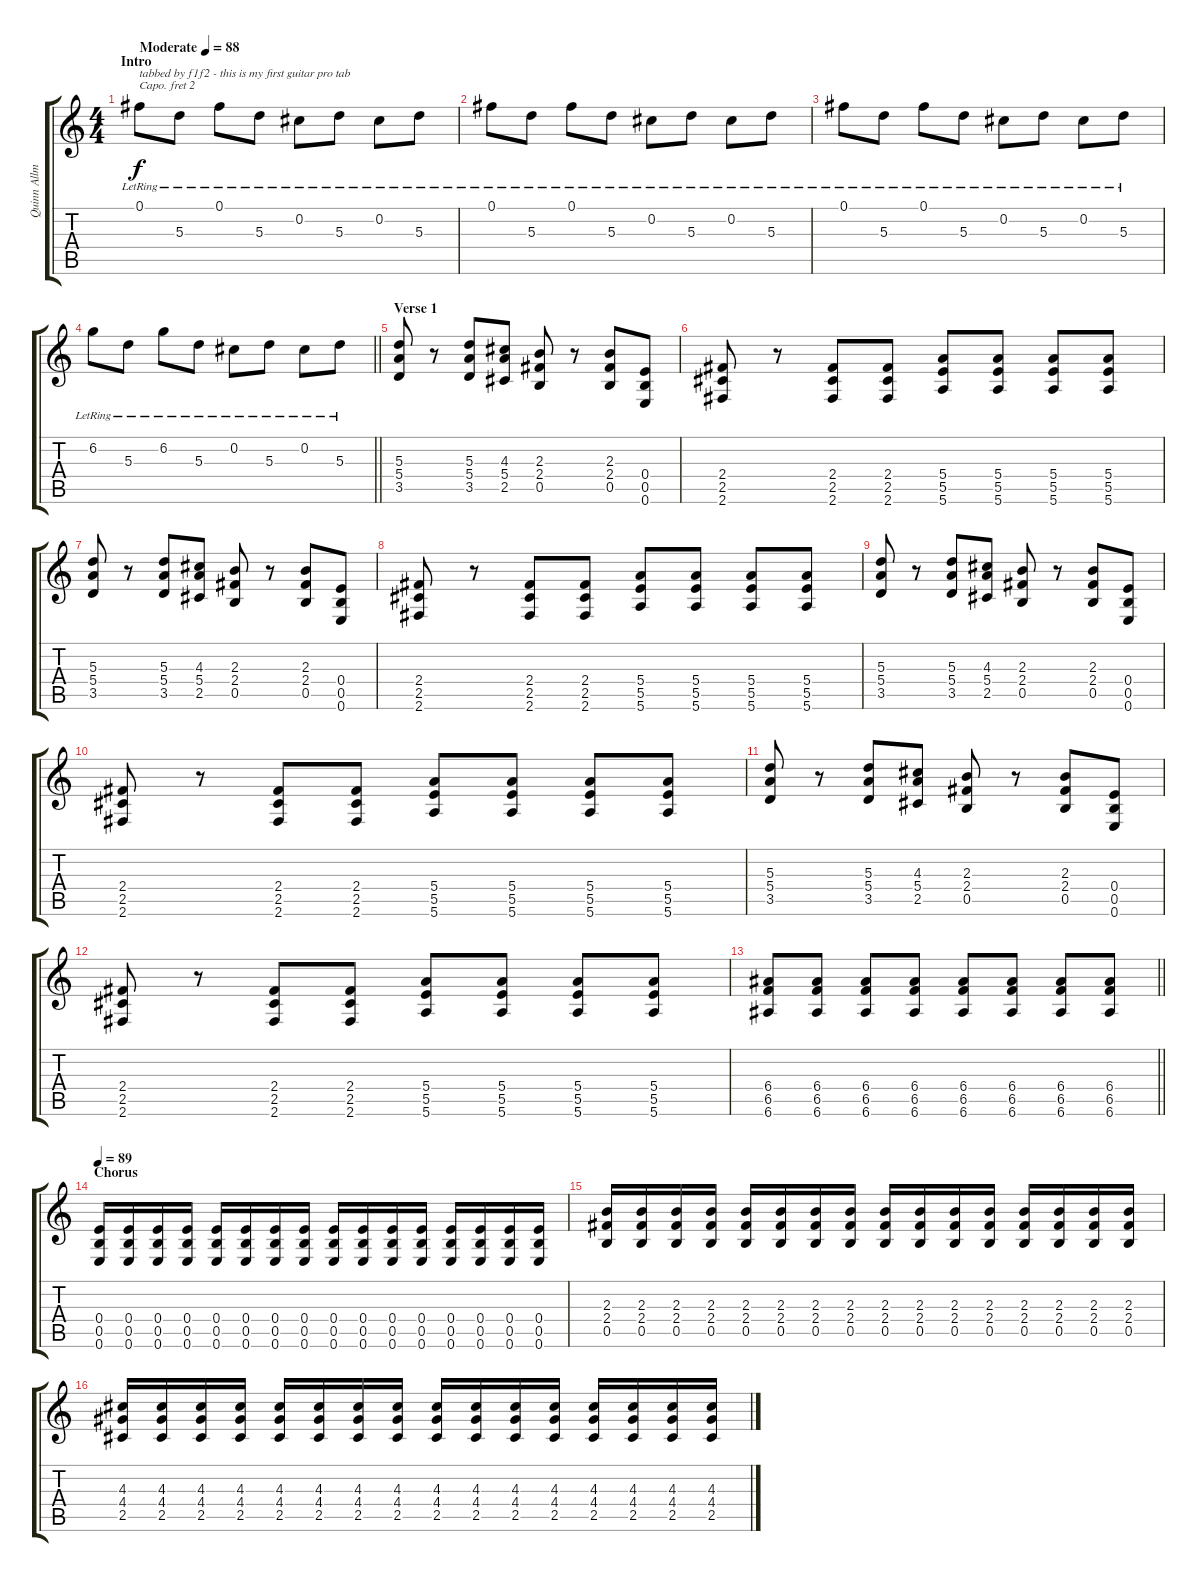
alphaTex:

\track ("Quinn Allman #1" "Quinn Allm") {instrument electricguitarjazz}
\staff {score tabs}
\capo 2
\tuning (E4 B3 G3 D3 A2 D2) {hide}
\ts (4 4)
\section ("" "Intro")
\tempo (88 "Moderate")
\clef g2
\ks c
0.1{lr}.8{txt "tabbed by f1f2 - this is my first guitar pro tab" dy f instrument electricguitarjazz} 5.3{lr}.8 0.1{lr}.8 5.3{lr}.8 0.2{lr}.8 5.3{lr}.8 0.2{lr}.8 5.3{lr}.8 |
0.1{lr}.8 5.3{lr}.8 0.1{lr}.8 5.3{lr}.8 0.2{lr}.8 5.3{lr}.8 0.2{lr}.8 5.3{lr}.8 |
0.1{lr}.8 5.3{lr}.8 0.1{lr}.8 5.3{lr}.8 0.2{lr}.8 5.3{lr}.8 0.2{lr}.8 5.3{lr}.8 |
\barLineRight lightlight
6.2{lr}.8 5.3{lr}.8 6.2{lr}.8 5.3{lr}.8 0.2{lr}.8 5.3{lr}.8 0.2{lr}.8 5.3{lr}.8 |
\section ("" "Verse 1")
(5.3 5.4 3.5).8 r.8 (5.3 5.4 3.5).8 (4.3 5.4 2.5).8 (2.3 2.4 0.5).8 r.8 (2.3 2.4 0.5).8 (0.4 0.5 0.6).8 |
(2.4 2.5 2.6).8 r.8 (2.4 2.5 2.6).8 (2.4 2.5 2.6).8 (5.4 5.5 5.6).8 (5.4 5.5 5.6).8 (5.4 5.5 5.6).8 (5.4 5.5 5.6).8 |
(5.3 5.4 3.5).8 r.8 (5.3 5.4 3.5).8 (4.3 5.4 2.5).8 (2.3 2.4 0.5).8 r.8 (2.3 2.4 0.5).8 (0.4 0.5 0.6).8 |
(2.4 2.5 2.6).8 r.8 (2.4 2.5 2.6).8 (2.4 2.5 2.6).8 (5.4 5.5 5.6).8 (5.4 5.5 5.6).8 (5.4 5.5 5.6).8 (5.4 5.5 5.6).8 |
(5.3 5.4 3.5).8 r.8 (5.3 5.4 3.5).8 (4.3 5.4 2.5).8 (2.3 2.4 0.5).8 r.8 (2.3 2.4 0.5).8 (0.4 0.5 0.6).8 |
(2.4 2.5 2.6).8 r.8 (2.4 2.5 2.6).8 (2.4 2.5 2.6).8 (5.4 5.5 5.6).8 (5.4 5.5 5.6).8 (5.4 5.5 5.6).8 (5.4 5.5 5.6).8 |
(5.3 5.4 3.5).8 r.8 (5.3 5.4 3.5).8 (4.3 5.4 2.5).8 (2.3 2.4 0.5).8 r.8 (2.3 2.4 0.5).8 (0.4 0.5 0.6).8 |
(2.4 2.5 2.6).8 r.8 (2.4 2.5 2.6).8 (2.4 2.5 2.6).8 (5.4 5.5 5.6).8 (5.4 5.5 5.6).8 (5.4 5.5 5.6).8 (5.4 5.5 5.6).8 |
\barLineRight lightlight
(6.4 6.5 6.6).8 (6.4 6.5 6.6).8 (6.4 6.5 6.6).8 (6.4 6.5 6.6).8 (6.4 6.5 6.6).8 (6.4 6.5 6.6).8 (6.4 6.5 6.6).8 (6.4 6.5 6.6).8 |
\section ("" "Chorus")
\tempo 89
(0.4 0.5 0.6).16{volume 10 instrument distortionguitar} (0.4 0.5 0.6).16 (0.4 0.5 0.6).16 (0.4 0.5 0.6).16 (0.4 0.5 0.6).16 (0.4 0.5 0.6).16 (0.4 0.5 0.6).16 (0.4 0.5 0.6).16 (0.4 0.5 0.6).16 (0.4 0.5 0.6).16 (0.4 0.5 0.6).16 (0.4 0.5 0.6).16 (0.4 0.5 0.6).16 (0.4 0.5 0.6).16 (0.4 0.5 0.6).16 (0.4 0.5 0.6).16 |
(2.3 2.4 0.5).16 (2.3 2.4 0.5).16 (2.3 2.4 0.5).16 (2.3 2.4 0.5).16 (2.3 2.4 0.5).16 (2.3 2.4 0.5).16 (2.3 2.4 0.5).16 (2.3 2.4 0.5).16 (2.3 2.4 0.5).16 (2.3 2.4 0.5).16 (2.3 2.4 0.5).16 (2.3 2.4 0.5).16 (2.3 2.4 0.5).16 (2.3 2.4 0.5).16 (2.3 2.4 0.5).16 (2.3 2.4 0.5).16 |
(4.3 4.4 2.5).16 (4.3 4.4 2.5).16 (4.3 4.4 2.5).16 (4.3 4.4 2.5).16 (4.3 4.4 2.5).16 (4.3 4.4 2.5).16 (4.3 4.4 2.5).16 (4.3 4.4 2.5).16 (4.3 4.4 2.5).16 (4.3 4.4 2.5).16 (4.3 4.4 2.5).16 (4.3 4.4 2.5).16 (4.3 4.4 2.5).16 (4.3 4.4 2.5).16 (4.3 4.4 2.5).16 (4.3 4.4 2.5).16
